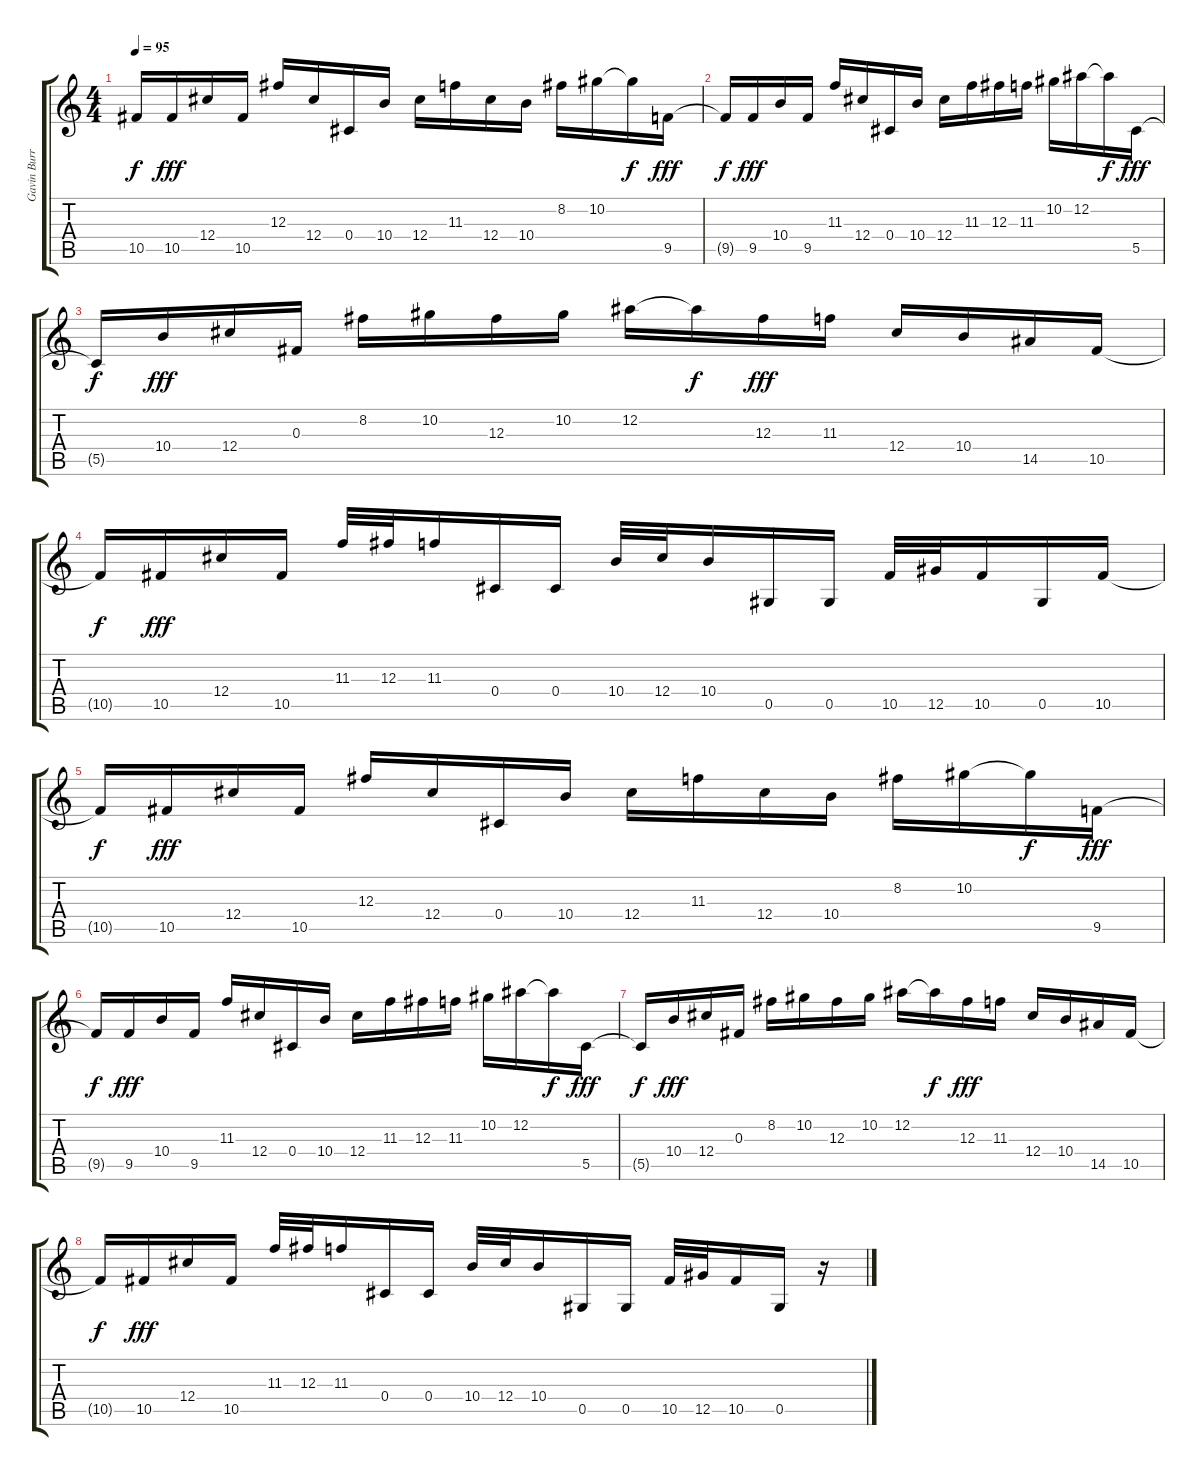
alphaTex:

\track ("Gavin Burrough" "Gavin Burr") {instrument distortionguitar}
\staff {score tabs}
\tuning (Eb4 Bb3 Gb3 Db3 Ab2 Db2) {hide}
\ts (4 4)
\tempo 95
\clef g2
\ks c
10.5{t}.16{dy f} 10.5.16{dy fff} 12.4.16 10.5.16 12.3.16 12.4.16 0.4.16 10.4.16 12.4.16 11.3.16 12.4.16 10.4.16 8.2.16 10.2.16 10.2{t}.16{dy f} 9.5.16{dy fff} |
9.5{t}.16{dy f} 9.5.16{dy fff} 10.4.16 9.5.16 11.3.16 12.4.16 0.4.16 10.4.16 12.4.16 11.3.16 12.3.16 11.3.16 10.2.16 12.2.16 12.2{t}.16{dy f} 5.5.16{dy fff} |
5.5{t}.16{dy f} 10.4.16{dy fff} 12.4.16 0.3.16 8.2.16 10.2.16 12.3.16 10.2.16 12.2.16 12.2{t}.16{dy f} 12.3.16{dy fff} 11.3.16 12.4.16 10.4.16 14.5.16 10.5.16 |
10.5{t}.16{dy f} 10.5.16{dy fff} 12.4.16 10.5.16 11.3.32 12.3.32 11.3.16 0.4.16 0.4.16 10.4.32 12.4.32 10.4.16 0.5.16 0.5.16 10.5.32 12.5.32 10.5.16 0.5.16 10.5.16 |
10.5{t}.16{dy f} 10.5.16{dy fff} 12.4.16 10.5.16 12.3.16 12.4.16 0.4.16 10.4.16 12.4.16 11.3.16 12.4.16 10.4.16 8.2.16 10.2.16 10.2{t}.16{dy f} 9.5.16{dy fff} |
9.5{t}.16{dy f} 9.5.16{dy fff} 10.4.16 9.5.16 11.3.16 12.4.16 0.4.16 10.4.16 12.4.16 11.3.16 12.3.16 11.3.16 10.2.16 12.2.16 12.2{t}.16{dy f} 5.5.16{dy fff} |
5.5{t}.16{dy f} 10.4.16{dy fff} 12.4.16 0.3.16 8.2.16 10.2.16 12.3.16 10.2.16 12.2.16 12.2{t}.16{dy f} 12.3.16{dy fff} 11.3.16 12.4.16 10.4.16 14.5.16 10.5.16 |
10.5{t}.16{dy f} 10.5.16{dy fff} 12.4.16 10.5.16 11.3.32 12.3.32 11.3.16 0.4.16 0.4.16 10.4.32 12.4.32 10.4.16 0.5.16 0.5.16 10.5.32 12.5.32 10.5.16 0.5.16 r.16
